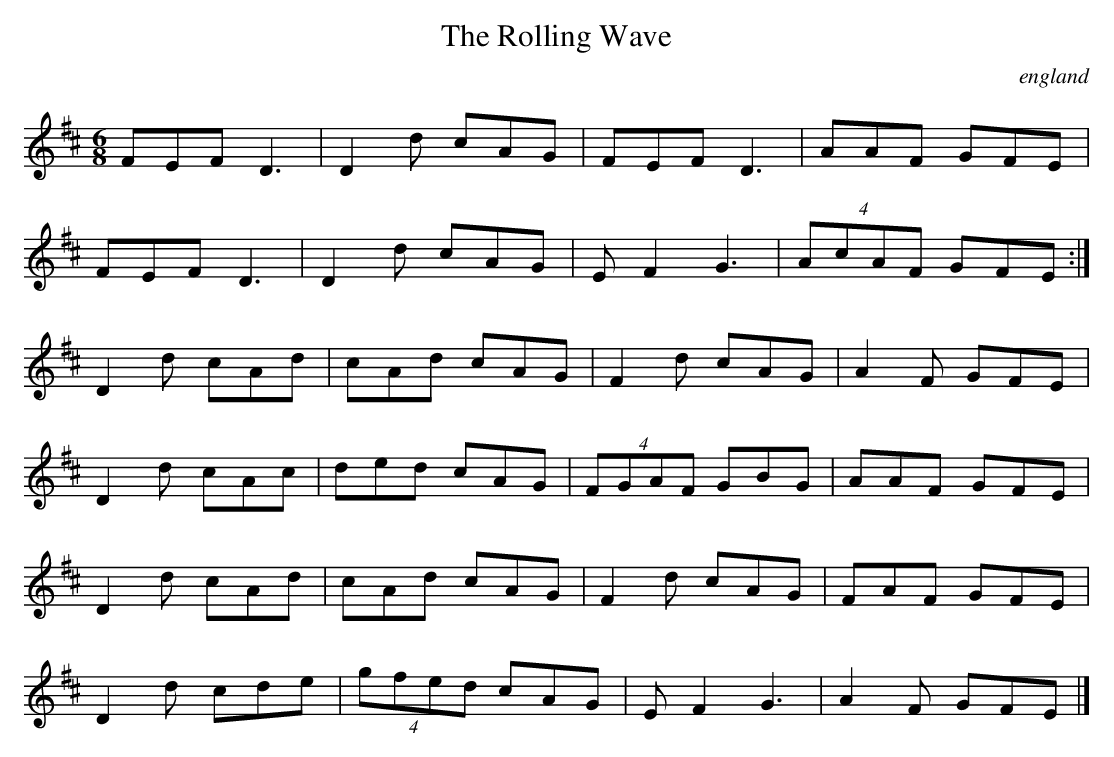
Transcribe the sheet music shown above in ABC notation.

X:1
T:Rolling Wave, The
O:england
M:6/8
L:1/8
K:D
FEF D3 | D2 d cAG | FEF D3 | AAF GFE |
FEF D3 | D2 d cAG | E F2 G3 | (4AcAF GFE :|]
D2 d cAd | cAd cAG | F2 d cAG | A2 F GFE |
D2 d cAc | ded cAG | (4FGAF GBG | AAF GFE |
D2 d cAd | cAd cAG | F2 d cAG | FAF GFE |
D2 d cde | (4gfed cAG | E F2 G3 | A2 F GFE |]
